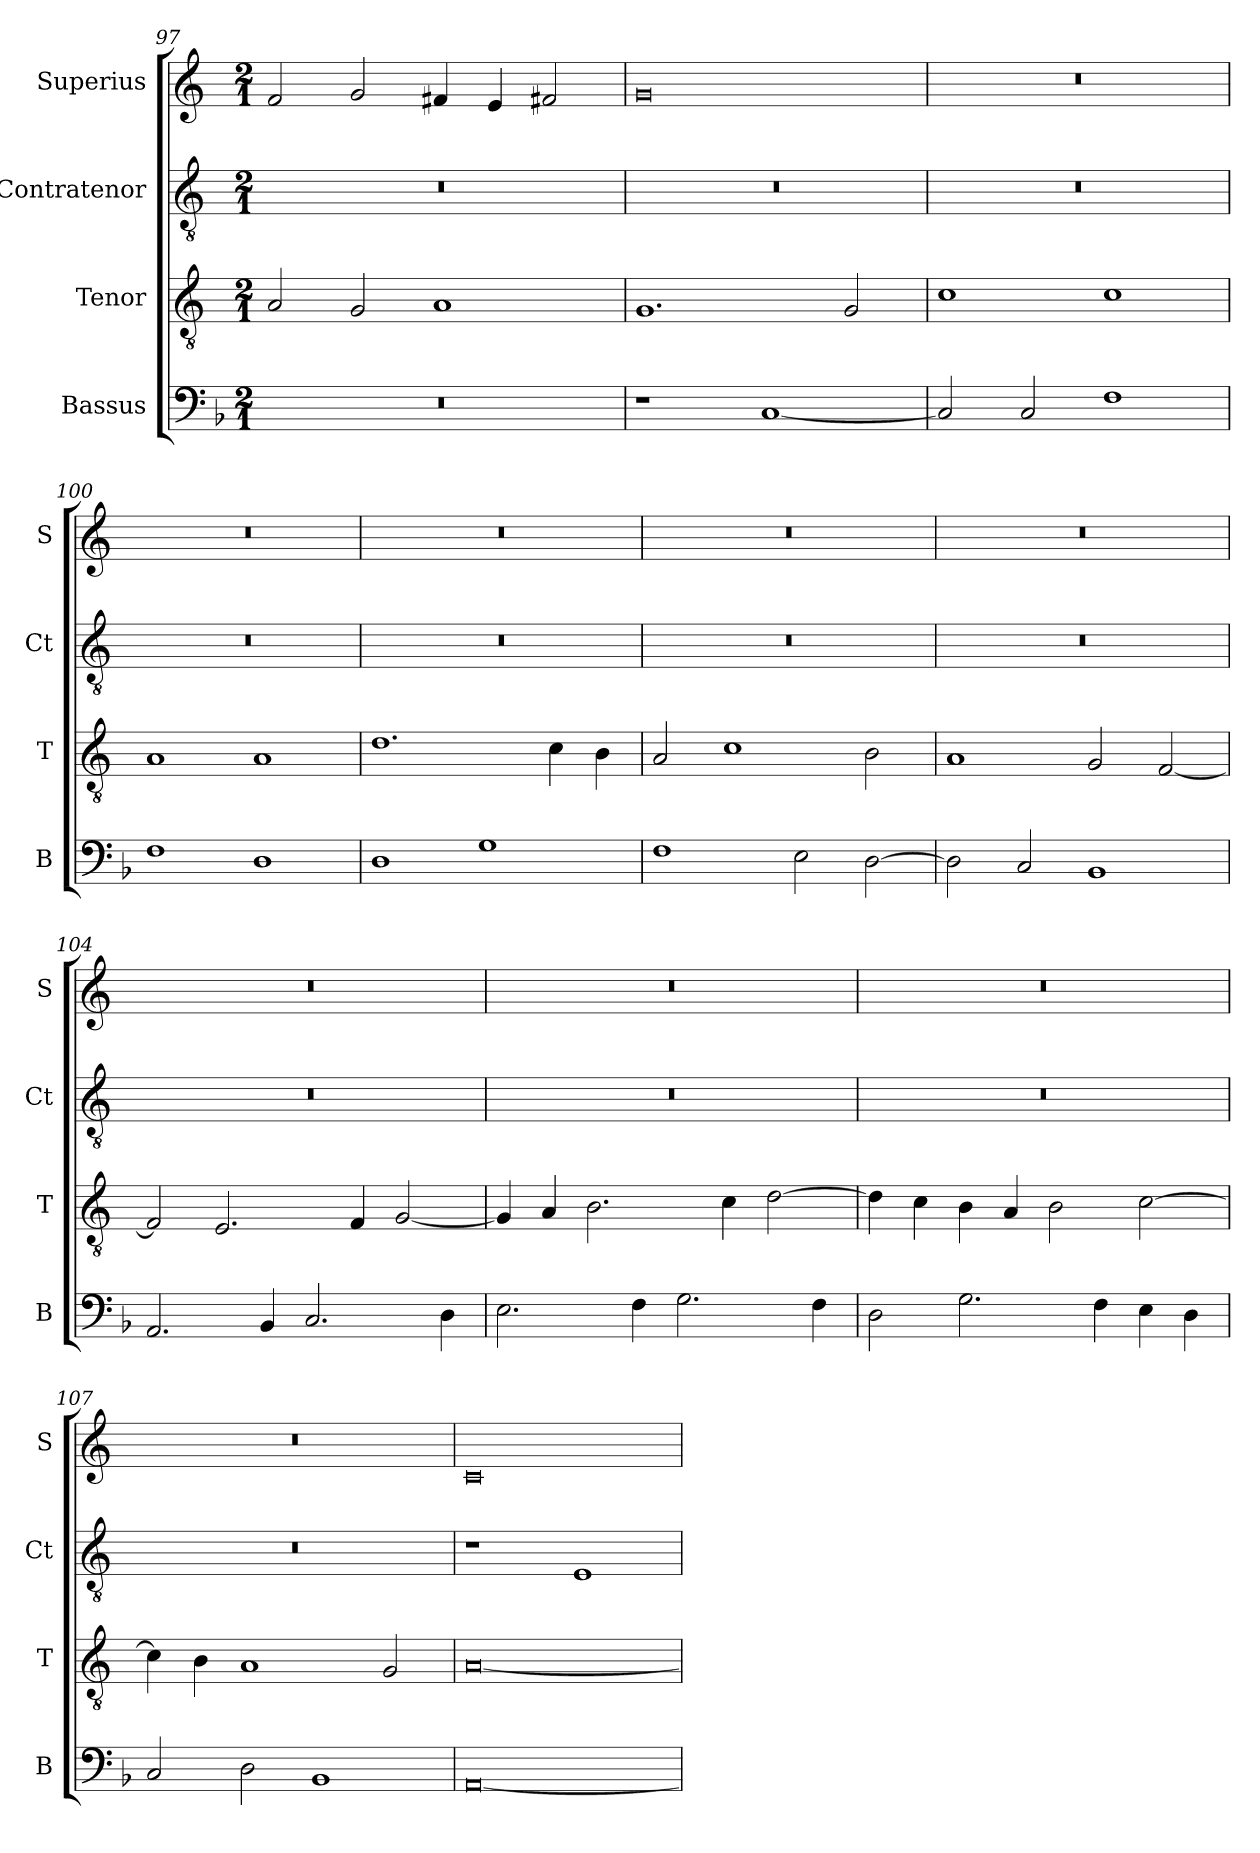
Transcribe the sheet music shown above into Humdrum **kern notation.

**kern	**kern	**kern	**kern
*part4	*part3	*part2	*part1
*staff4	*staff3	*staff2	*staff1
*I"Bassus	*I"Tenor	*I"Contratenor	*I"Superius
*I'B	*I'T	*I'Ct	*I'S
*clefF4	*clefGv2	*clefGv2	*clefG2
*k[b-]	*k[]	*k[]	*k[]
*M2/1	*M2/1	*M2/1	*M2/1
=97	=97	=97	=97
0r	2A	0r	2f
.	2G	.	2g
.	1A	.	4f#X
.	.	.	4e
.	.	.	2f#X
=98	=98	=98	=98
1r	1.G	0r	0g
[1C	.	.	.
.	2G	.	.
=99	=99	=99	=99
2C]	1c	0r	0r
2C	.	.	.
1F	1c	.	.
=100	=100	=100	=100
1F	1A	0r	0r
1D	1A	.	.
=101	=101	=101	=101
1D	1.d	0r	0r
1G	.	.	.
.	4c	.	.
.	4B	.	.
=102	=102	=102	=102
1F	2A	0r	0r
.	1c	.	.
2E	.	.	.
[2D	2B	.	.
=103	=103	=103	=103
2D]	1A	0r	0r
2C	.	.	.
1BB-	2G	.	.
.	[2F	.	.
=104	=104	=104	=104
2.AA	2F]	0r	0r
.	2.E	.	.
4BB-	.	.	.
2.C	.	.	.
.	4F	.	.
.	[2G	.	.
4D	.	.	.
=105	=105	=105	=105
2.E	4G]	0r	0r
.	4A	.	.
.	2.B	.	.
4F	.	.	.
2.G	.	.	.
.	4c	.	.
.	[2d	.	.
4F	.	.	.
=106	=106	=106	=106
2D	4d]	0r	0r
.	4c	.	.
2.G	4B	.	.
.	4A	.	.
.	2B	.	.
4F	.	.	.
4E	[2c	.	.
4D	.	.	.
=107	=107	=107	=107
2C	4c]	0r	0r
.	4B	.	.
2D	1A	.	.
1BB-	.	.	.
.	2G	.	.
=108	=108	=108	=108
[0AA	[0A	1r	0c
.	.	1E	.
=	=	=	=
*-	*-	*-	*-
